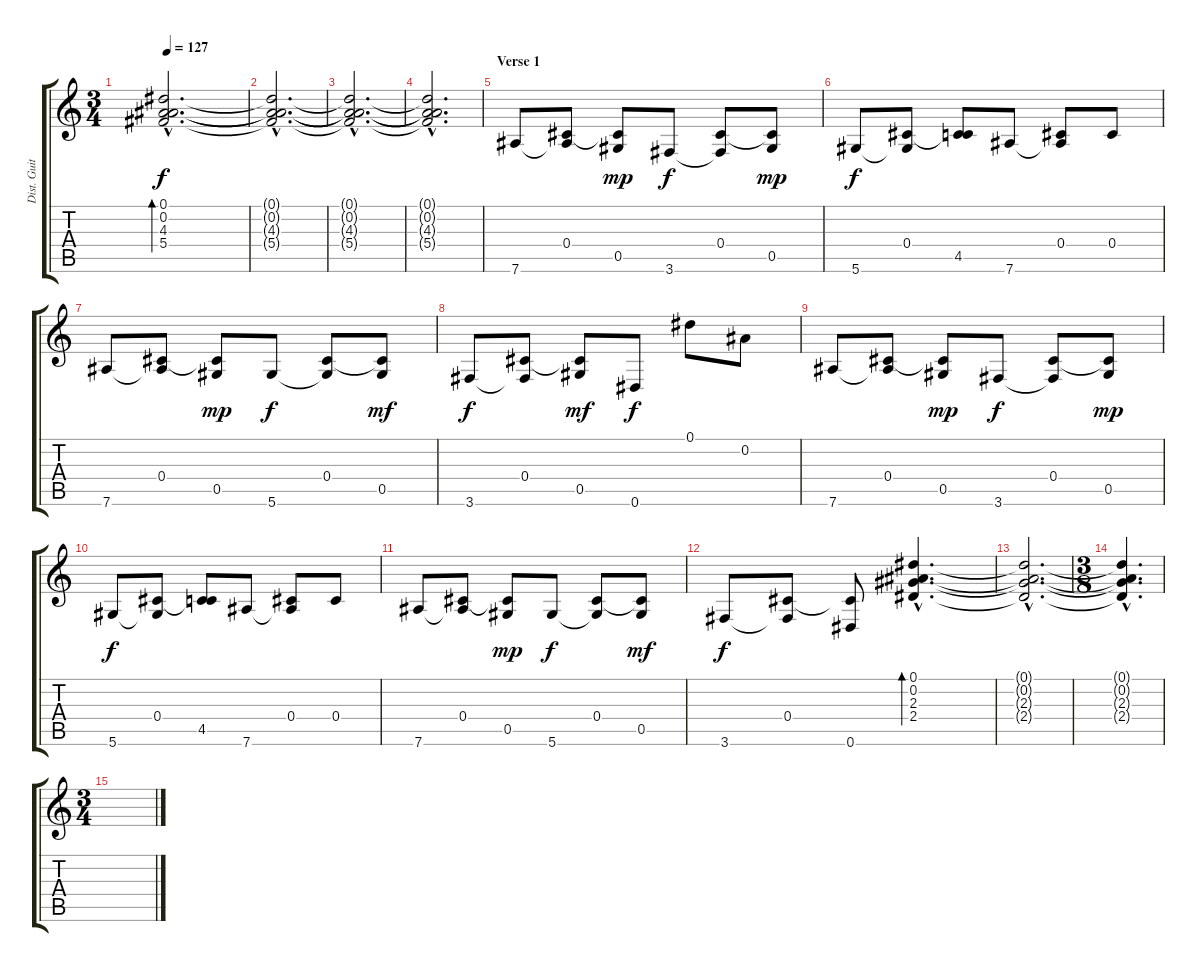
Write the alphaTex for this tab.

\track ("Dist. Guitar - Volume (Jade)" "Dist. Guit") {instrument overdrivenguitar}
\staff {score tabs}
\tuning (Eb4 Bb3 Gb3 Db3 Ab2 Eb2) {hide}
\ts (3 4)
\tempo 127
\clef g2
\ks c
(0.1{hac} 0.2{hac} 4.3{hac} 5.4{hac}).2{d bd 240 dy f} |
(0.1{hac t} 0.2{hac t} 4.3{hac t} 5.4{hac t}).2{d} |
(0.1{hac t} 0.2{hac t} 4.3{hac t} 5.4{hac t}).2{d} |
(0.1{hac t} 0.2{hac t} 4.3{hac t} 5.4{hac t}).2{d} |
\section ("" "Verse 1")
7.6.8{instrument electricguitarclean} (0.4 7.6{t}).8 (0.4{t} 0.5).8{dy mp} 3.6.8{dy f} (0.4 3.6{t}).8 (0.4{t} 0.5).8{dy mp} |
5.6.8{dy f} (0.4 5.6{t}).8 (0.4{t} 4.5).8 7.6.8 (0.4 7.6{t}).8 0.4.8 |
7.6.8 (0.4 7.6{t}).8 (0.4{t} 0.5).8{dy mp} 5.6.8{dy f} (0.4 5.6{t}).8 (0.4{t} 0.5).8{dy mf} |
3.6.8{dy f} (0.4 3.6{t}).8 (0.4{t} 0.5).8{dy mf} 0.6.8{dy f} 0.1.8 0.2.8 |
7.6.8{instrument electricguitarclean} (0.4 7.6{t}).8 (0.4{t} 0.5).8{dy mp} 3.6.8{dy f} (0.4 3.6{t}).8 (0.4{t} 0.5).8{dy mp} |
5.6.8{dy f} (0.4 5.6{t}).8 (0.4{t} 4.5).8 7.6.8 (0.4 7.6{t}).8 0.4.8 |
7.6.8 (0.4 7.6{t}).8 (0.4{t} 0.5).8{dy mp} 5.6.8{dy f} (0.4 5.6{t}).8 (0.4{t} 0.5).8{dy mf} |
3.6.8{dy f} (0.4 3.6{t}).8 (0.4{t} 0.6).8 (0.1{hac} 0.2{hac} 2.3{hac} 2.4{hac}).4{d bd 240} |
(0.1{hac t} 0.2{hac t} 2.3{hac t} 2.4{hac t}).2{d} |
\ts (3 8)
(0.1{hac t} 0.2{hac t} 2.3{hac t} 2.4{hac t}).4{d} |
\ts (3 4)
